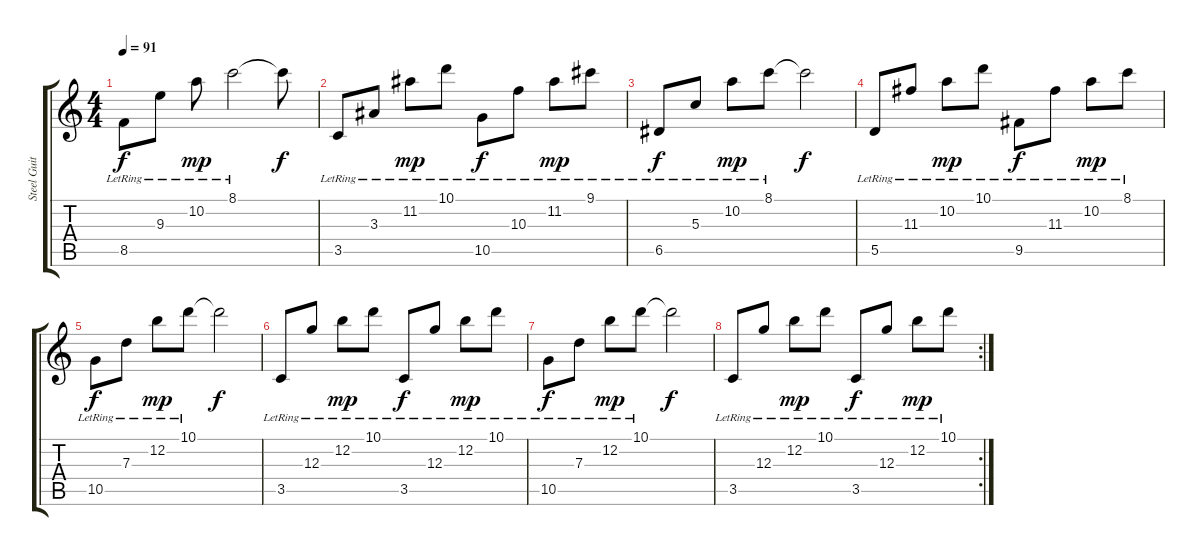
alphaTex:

\track ("Steel Guitar" "Steel Guit") {instrument acousticguitarsteel}
\staff {score tabs}
\tuning (E4 B3 G3 D3 A2 E2) {hide}
\ts (4 4)
\tempo 91
\clef g2
\ks c
8.5{lr}.8{dy f} 9.3{lr}.8 10.2{lr}.8{dy mp} 8.1{lr}.2 8.1{t}.8{dy f} |
3.5{lr}.8 3.3{lr}.8 11.2{lr}.8{dy mp} 10.1{lr}.8 10.5{lr}.8{dy f} 10.3{lr}.8 11.2{lr}.8{dy mp} 9.1{lr}.8 |
6.5{lr}.8{dy f} 5.3{lr}.8 10.2{lr}.8{dy mp} 8.1{lr}.8 8.1{t}.2{dy f} |
5.5{lr}.8 11.3{lr}.8 10.2{lr}.8{dy mp} 10.1{lr}.8 9.5{lr}.8{dy f} 11.3{lr}.8 10.2{lr}.8{dy mp} 8.1{lr}.8 |
10.5{lr}.8{dy f} 7.3{lr}.8 12.2{lr}.8{dy mp} 10.1{lr}.8 10.1{t}.2{dy f} |
3.5{lr}.8 12.3{lr}.8 12.2{lr}.8{dy mp} 10.1{lr}.8 3.5{lr}.8{dy f} 12.3{lr}.8 12.2{lr}.8{dy mp} 10.1{lr}.8 |
10.5{lr}.8{dy f} 7.3{lr}.8 12.2{lr}.8{dy mp} 10.1{lr}.8 10.1{t}.2{dy f} |
\rc 2
3.5{lr}.8 12.3{lr}.8 12.2{lr}.8{dy mp} 10.1{lr}.8 3.5{lr}.8{dy f} 12.3{lr}.8 12.2{lr}.8{dy mp} 10.1{lr}.8
